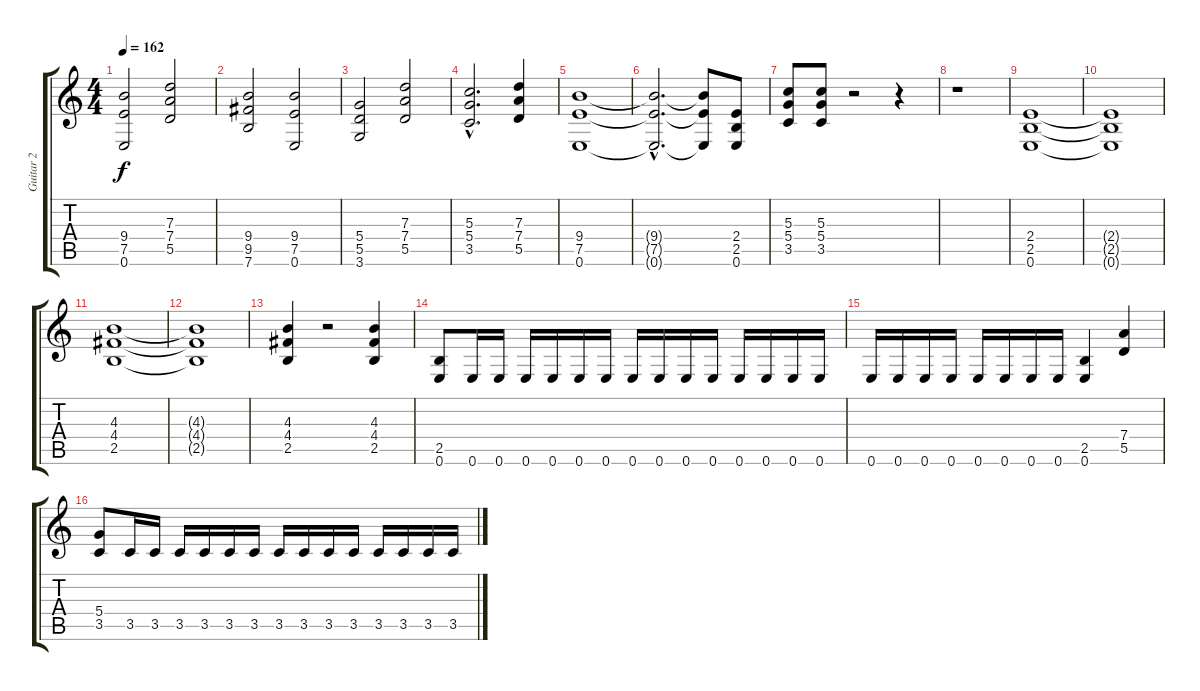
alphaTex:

\track ("Guitar 2" "Guitar 2") {instrument distortionguitar}
\staff {score tabs}
\tuning (E4 B3 G3 D3 A2 E2) {hide}
\ts (4 4)
\tempo 162
\clef g2
\ks c
(9.4 7.5 0.6).2{dy f instrument distortionguitar} (7.3 7.4 5.5).2 |
(9.4 9.5 7.6).2 (9.4 7.5 0.6).2 |
(5.4 5.5 3.6).2 (7.3 7.4 5.5).2 |
(5.3{hac} 5.4{hac} 3.5{hac}).2{d} (7.3 7.4 5.5).4 |
(9.4 7.5 0.6).1 |
(9.4{hac t} 7.5{hac t} 0.6{hac t}).2{d} (9.4{t} 7.5{t} 0.6{t}).8 (2.4 2.5 0.6).8 |
(5.3 5.4 3.5).8 (5.3 5.4 3.5).8 r.2 r.4 |
r.1 |
(2.4 2.5 0.6).1 |
(2.4{t} 2.5{t} 0.6{t}).1 |
(4.3 4.4 2.5).1 |
(4.3{t} 4.4{t} 2.5{t}).1 |
(4.3 4.4 2.5).4 r.2 (4.3 4.4 2.5).4 |
\section ("" "")
(2.5 0.6).8 0.6.16 0.6.16 0.6.16 0.6.16 0.6.16 0.6.16 0.6.16 0.6.16 0.6.16 0.6.16 0.6.16 0.6.16 0.6.16 0.6.16 |
0.6.16 0.6.16 0.6.16 0.6.16 0.6.16 0.6.16 0.6.16 0.6.16 (2.5 0.6).4 (7.4 5.5).4 |
(5.4 3.5).8 3.5.16 3.5.16 3.5.16 3.5.16 3.5.16 3.5.16 3.5.16 3.5.16 3.5.16 3.5.16 3.5.16 3.5.16 3.5.16 3.5.16
